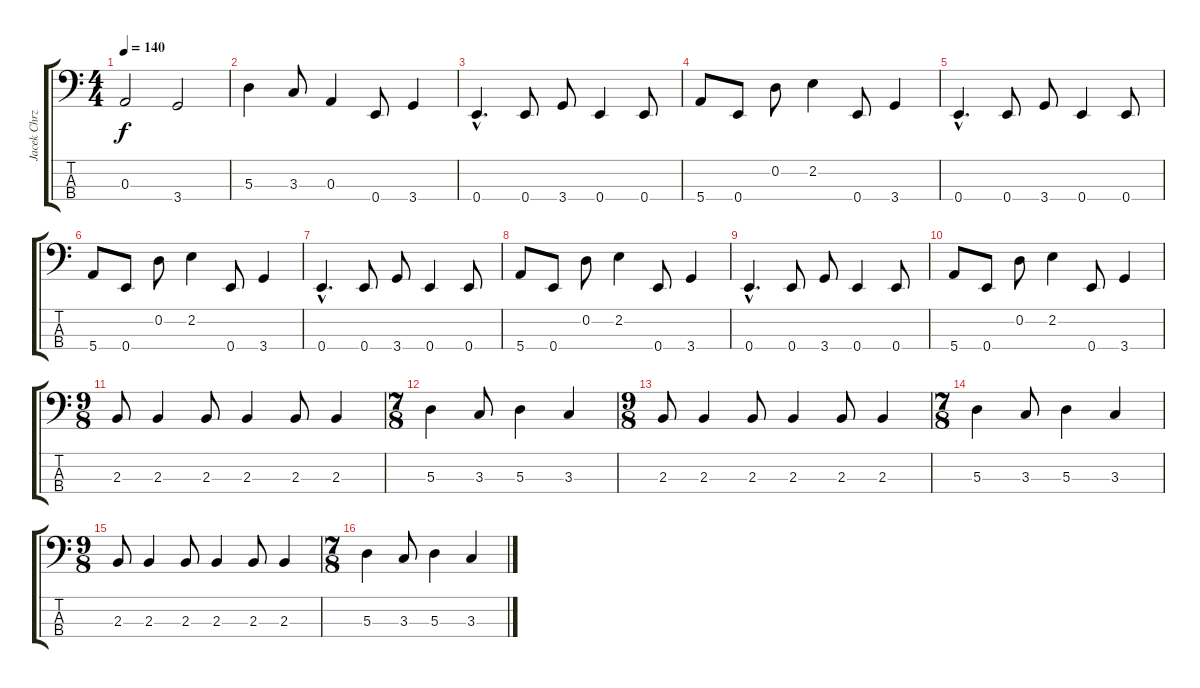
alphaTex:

\track ("Jacek Chrzanowski (Bas)" "Jacek Chrz") {instrument electricbassfinger}
\staff {score tabs}
\tuning (G2 D2 A1 E1) {hide}
\ts (4 4)
\tempo 140
\clef f4
\ks c
0.3.2{dy f} 3.4.2 |
5.3.4 3.3.8 0.3.4 0.4.8 3.4.4 |
0.4{hac}.4{d} 0.4.8 3.4.8 0.4.4 0.4.8 |
5.4.8 0.4.8 0.2.8 2.2.4 0.4.8 3.4.4 |
0.4{hac}.4{d} 0.4.8 3.4.8 0.4.4 0.4.8 |
5.4.8 0.4.8 0.2.8 2.2.4 0.4.8 3.4.4 |
0.4{hac}.4{d} 0.4.8 3.4.8 0.4.4 0.4.8 |
5.4.8 0.4.8 0.2.8 2.2.4 0.4.8 3.4.4 |
0.4{hac}.4{d} 0.4.8 3.4.8 0.4.4 0.4.8 |
5.4.8 0.4.8 0.2.8 2.2.4 0.4.8 3.4.4 |
\ts (9 8)
2.3.8 2.3.4 2.3.8 2.3.4 2.3.8 2.3.4 |
\ts (7 8)
5.3.4 3.3.8 5.3.4 3.3.4 |
\ts (9 8)
2.3.8 2.3.4 2.3.8 2.3.4 2.3.8 2.3.4 |
\ts (7 8)
5.3.4 3.3.8 5.3.4 3.3.4 |
\ts (9 8)
2.3.8 2.3.4 2.3.8 2.3.4 2.3.8 2.3.4 |
\ts (7 8)
5.3.4 3.3.8 5.3.4 3.3.4
